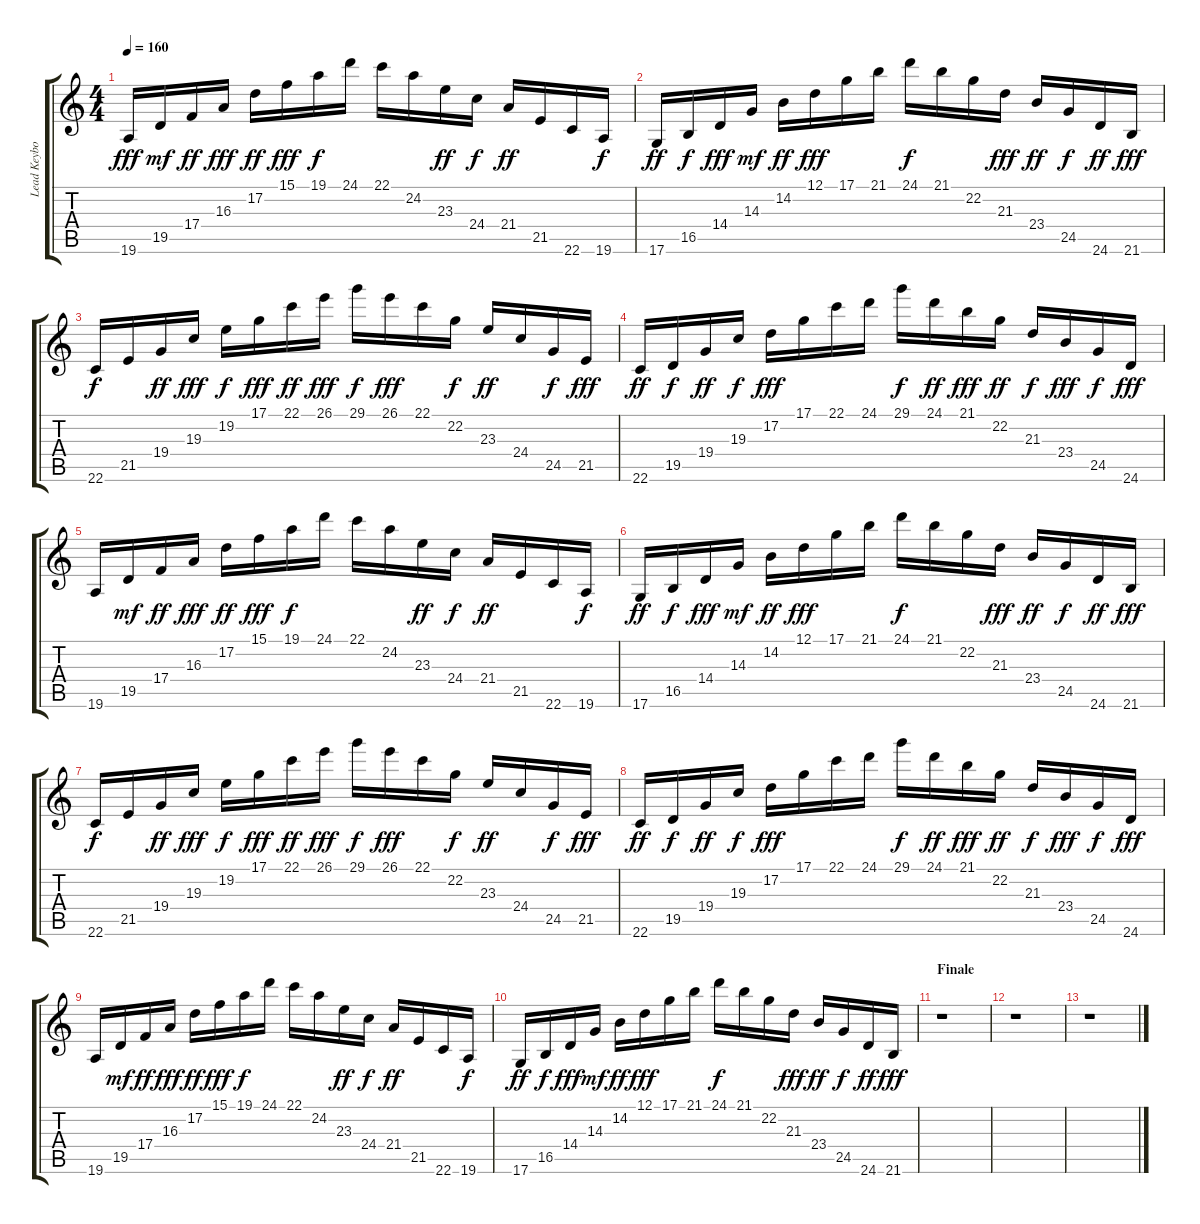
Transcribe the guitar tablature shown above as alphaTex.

\track ("Lead Keyboard Melody" "Lead Keybo") {instrument fx1rain}
\staff {score tabs}
\tuning (D4 A3 F3 C3 G2 D2) {hide}
\ts (4 4)
\tempo 160
\clef g2
\ks c
19.6.16{dy fff} 19.5.16{dy mf} 17.4.16{dy ff} 16.3.16{dy fff} 17.2.16{dy ff} 15.1.16{dy fff} 19.1.16{dy f} 24.1.16 22.1.16 24.2.16 23.3.16{dy ff} 24.4.16{dy f} 21.4.16{dy ff} 21.5.16 22.6.16 19.6.16{dy f} |
17.6.16{dy ff} 16.5.16{dy f} 14.4.16{dy fff} 14.3.16{dy mf} 14.2.16{dy ff} 12.1.16{dy fff} 17.1.16 21.1.16 24.1.16{dy f} 21.1.16 22.2.16 21.3.16{dy fff} 23.4.16{dy ff} 24.5.16{dy f} 24.6.16{dy ff} 21.6.16{dy fff} |
22.6.16{dy f} 21.5.16 19.4.16{dy ff} 19.3.16{dy fff} 19.2.16{dy f} 17.1.16{dy fff} 22.1.16{dy ff} 26.1.16{dy fff} 29.1.16{dy f} 26.1.16{dy fff} 22.1.16 22.2.16{dy f} 23.3.16{dy ff} 24.4.16 24.5.16{dy f} 21.5.16{dy fff} |
22.6.16{dy ff} 19.5.16{dy f} 19.4.16{dy ff} 19.3.16{dy f} 17.2.16{dy fff} 17.1.16 22.1.16 24.1.16 29.1.16{dy f} 24.1.16{dy ff} 21.1.16{dy fff} 22.2.16{dy ff} 21.3.16{dy f} 23.4.16{dy fff} 24.5.16{dy f} 24.6.16{dy fff} |
19.6.16 19.5.16{dy mf} 17.4.16{dy ff} 16.3.16{dy fff} 17.2.16{dy ff} 15.1.16{dy fff} 19.1.16{dy f} 24.1.16 22.1.16 24.2.16 23.3.16{dy ff} 24.4.16{dy f} 21.4.16{dy ff} 21.5.16 22.6.16 19.6.16{dy f} |
17.6.16{dy ff} 16.5.16{dy f} 14.4.16{dy fff} 14.3.16{dy mf} 14.2.16{dy ff} 12.1.16{dy fff} 17.1.16 21.1.16 24.1.16{dy f} 21.1.16 22.2.16 21.3.16{dy fff} 23.4.16{dy ff} 24.5.16{dy f} 24.6.16{dy ff} 21.6.16{dy fff} |
22.6.16{dy f} 21.5.16 19.4.16{dy ff} 19.3.16{dy fff} 19.2.16{dy f} 17.1.16{dy fff} 22.1.16{dy ff} 26.1.16{dy fff} 29.1.16{dy f} 26.1.16{dy fff} 22.1.16 22.2.16{dy f} 23.3.16{dy ff} 24.4.16 24.5.16{dy f} 21.5.16{dy fff} |
22.6.16{dy ff} 19.5.16{dy f} 19.4.16{dy ff} 19.3.16{dy f} 17.2.16{dy fff} 17.1.16 22.1.16 24.1.16 29.1.16{dy f} 24.1.16{dy ff} 21.1.16{dy fff} 22.2.16{dy ff} 21.3.16{dy f} 23.4.16{dy fff} 24.5.16{dy f} 24.6.16{dy fff} |
19.6.16 19.5.16{dy mf} 17.4.16{dy ff} 16.3.16{dy fff} 17.2.16{dy ff} 15.1.16{dy fff} 19.1.16{dy f} 24.1.16 22.1.16 24.2.16 23.3.16{dy ff} 24.4.16{dy f} 21.4.16{dy ff} 21.5.16 22.6.16 19.6.16{dy f} |
17.6.16{dy ff} 16.5.16{dy f} 14.4.16{dy fff} 14.3.16{dy mf} 14.2.16{dy ff} 12.1.16{dy fff} 17.1.16 21.1.16 24.1.16{dy f} 21.1.16 22.2.16 21.3.16{dy fff} 23.4.16{dy ff} 24.5.16{dy f} 24.6.16{dy ff} 21.6.16{dy fff} |
\section ("" "Finale")
r.1 |
r.1 |
r.1
